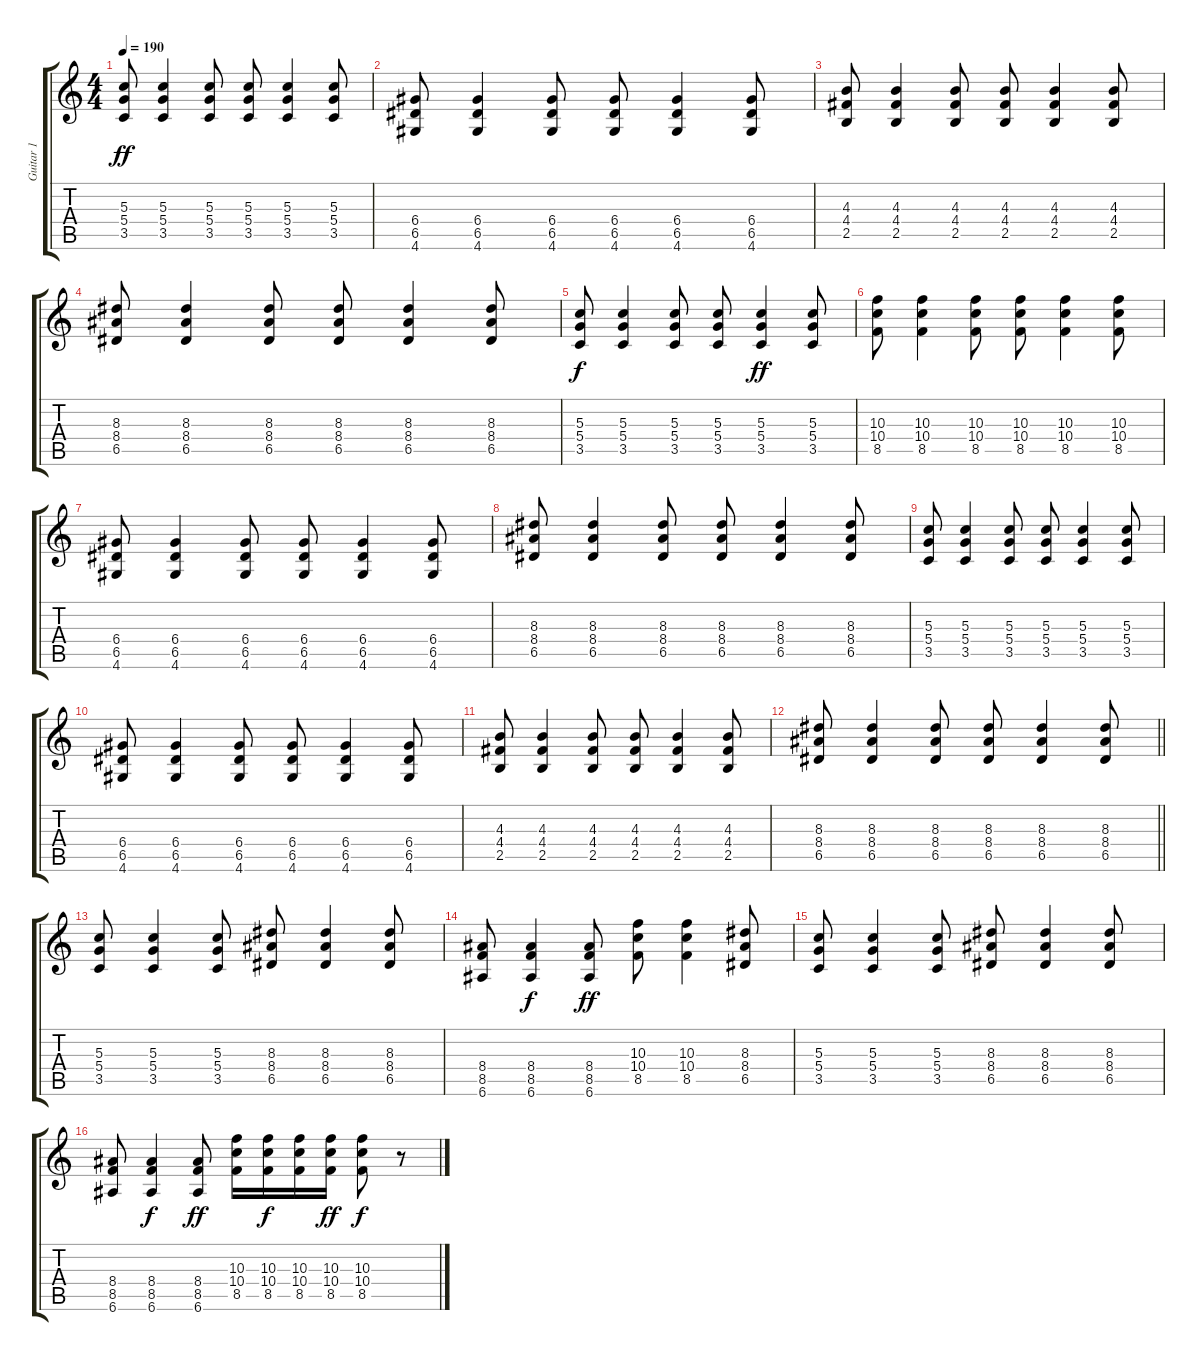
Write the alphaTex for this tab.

\track ("Guitar 1" "Guitar 1") {instrument distortionguitar}
\staff {score tabs}
\tuning (E4 B3 G3 D3 A2 E2) {hide}
\ts (4 4)
\tempo 190
\clef g2
\ks c
(5.3 5.4 3.5).8{dy ff} (5.3 5.4 3.5).4 (5.3 5.4 3.5).8 (5.3 5.4 3.5).8 (5.3 5.4 3.5).4 (5.3 5.4 3.5).8 |
(6.4 6.5 4.6).8 (6.4 6.5 4.6).4 (6.4 6.5 4.6).8 (6.4 6.5 4.6).8 (6.4 6.5 4.6).4 (6.4 6.5 4.6).8 |
(4.3 4.4 2.5).8 (4.3 4.4 2.5).4 (4.3 4.4 2.5).8 (4.3 4.4 2.5).8 (4.3 4.4 2.5).4 (4.3 4.4 2.5).8 |
(8.3 8.4 6.5).8 (8.3 8.4 6.5).4 (8.3 8.4 6.5).8 (8.3 8.4 6.5).8 (8.3 8.4 6.5).4 (8.3 8.4 6.5).8 |
(5.3 5.4 3.5).8{dy f} (5.3 5.4 3.5).4 (5.3 5.4 3.5).8 (5.3 5.4 3.5).8 (5.3 5.4 3.5).4{dy ff} (5.3 5.4 3.5).8 |
(10.3 10.4 8.5).8 (10.3 10.4 8.5).4 (10.3 10.4 8.5).8 (10.3 10.4 8.5).8 (10.3 10.4 8.5).4 (10.3 10.4 8.5).8 |
(6.4 6.5 4.6).8 (6.4 6.5 4.6).4 (6.4 6.5 4.6).8 (6.4 6.5 4.6).8 (6.4 6.5 4.6).4 (6.4 6.5 4.6).8 |
(8.3 8.4 6.5).8 (8.3 8.4 6.5).4 (8.3 8.4 6.5).8 (8.3 8.4 6.5).8 (8.3 8.4 6.5).4 (8.3 8.4 6.5).8 |
(5.3 5.4 3.5).8 (5.3 5.4 3.5).4 (5.3 5.4 3.5).8 (5.3 5.4 3.5).8 (5.3 5.4 3.5).4 (5.3 5.4 3.5).8 |
(6.4 6.5 4.6).8 (6.4 6.5 4.6).4 (6.4 6.5 4.6).8 (6.4 6.5 4.6).8 (6.4 6.5 4.6).4 (6.4 6.5 4.6).8 |
(4.3 4.4 2.5).8 (4.3 4.4 2.5).4 (4.3 4.4 2.5).8 (4.3 4.4 2.5).8 (4.3 4.4 2.5).4 (4.3 4.4 2.5).8 |
\barLineRight lightlight
(8.3 8.4 6.5).8 (8.3 8.4 6.5).4 (8.3 8.4 6.5).8 (8.3 8.4 6.5).8 (8.3 8.4 6.5).4 (8.3 8.4 6.5).8 |
\section ("" "")
(5.3 5.4 3.5).8 (5.3 5.4 3.5).4 (5.3 5.4 3.5).8 (8.3 8.4 6.5).8 (8.3 8.4 6.5).4 (8.3 8.4 6.5).8 |
(8.4 8.5 6.6).8 (8.4 8.5 6.6).4{dy f} (8.4 8.5 6.6).8{dy ff} (10.3 10.4 8.5).8 (10.3 10.4 8.5).4 (8.3 8.4 6.5).8 |
(5.3 5.4 3.5).8 (5.3 5.4 3.5).4 (5.3 5.4 3.5).8 (8.3 8.4 6.5).8 (8.3 8.4 6.5).4 (8.3 8.4 6.5).8 |
(8.4 8.5 6.6).8 (8.4 8.5 6.6).4{dy f} (8.4 8.5 6.6).8{dy ff} (10.3 10.4 8.5).16 (10.3 10.4 8.5).16{dy f} (10.3 10.4 8.5).16 (10.3 10.4 8.5).16{dy ff} (10.3 10.4 8.5).8{dy f} r.8
